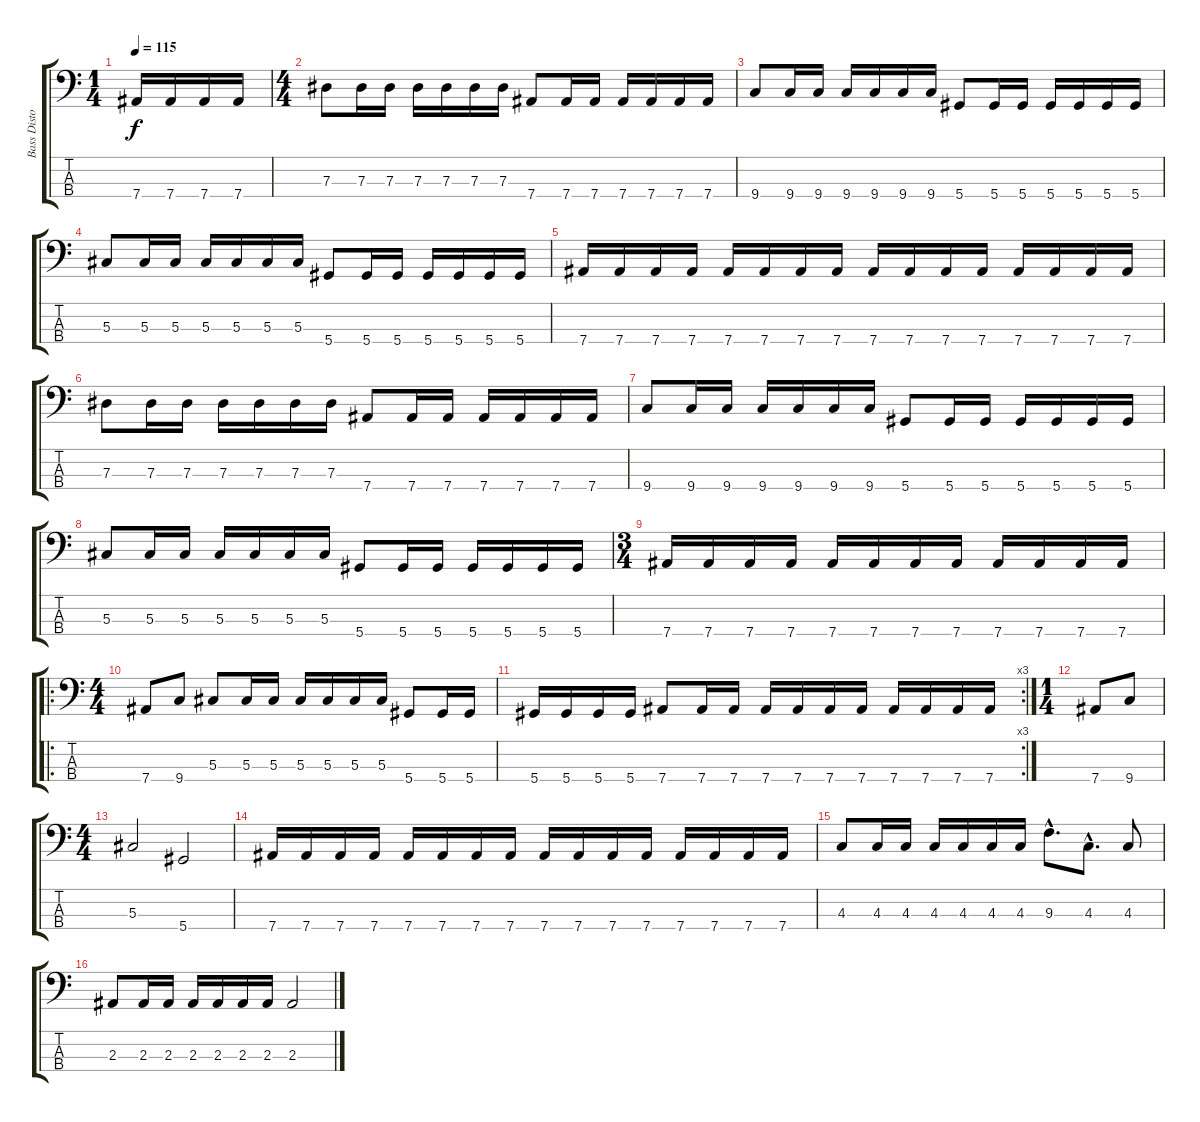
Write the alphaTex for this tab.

\track ("Bass Distortion" "Bass Disto") {instrument distortionguitar}
\staff {score tabs}
\tuning (Gb2 Db2 Ab1 Eb1) {hide}
\ts (1 4)
\tempo 115
\clef f4
\ks c
7.4.16{dy f} 7.4.16 7.4.16 7.4.16 |
\ts (4 4)
7.3.8 7.3.16 7.3.16 7.3.16 7.3.16 7.3.16 7.3.16 7.4.8 7.4.16 7.4.16 7.4.16 7.4.16 7.4.16 7.4.16 |
9.4.8 9.4.16 9.4.16 9.4.16 9.4.16 9.4.16 9.4.16 5.4.8 5.4.16 5.4.16 5.4.16 5.4.16 5.4.16 5.4.16 |
5.3.8 5.3.16 5.3.16 5.3.16 5.3.16 5.3.16 5.3.16 5.4.8 5.4.16 5.4.16 5.4.16 5.4.16 5.4.16 5.4.16 |
7.4.16 7.4.16 7.4.16 7.4.16 7.4.16 7.4.16 7.4.16 7.4.16 7.4.16 7.4.16 7.4.16 7.4.16 7.4.16 7.4.16 7.4.16 7.4.16 |
7.3.8 7.3.16 7.3.16 7.3.16 7.3.16 7.3.16 7.3.16 7.4.8 7.4.16 7.4.16 7.4.16 7.4.16 7.4.16 7.4.16 |
9.4.8 9.4.16 9.4.16 9.4.16 9.4.16 9.4.16 9.4.16 5.4.8 5.4.16 5.4.16 5.4.16 5.4.16 5.4.16 5.4.16 |
5.3.8 5.3.16 5.3.16 5.3.16 5.3.16 5.3.16 5.3.16 5.4.8 5.4.16 5.4.16 5.4.16 5.4.16 5.4.16 5.4.16 |
\ts (3 4)
7.4.16 7.4.16 7.4.16 7.4.16 7.4.16 7.4.16 7.4.16 7.4.16 7.4.16 7.4.16 7.4.16 7.4.16 |
\ro
\ts (4 4)
7.4.8 9.4.8 5.3.8 5.3.16 5.3.16 5.3.16 5.3.16 5.3.16 5.3.16 5.4.8 5.4.16 5.4.16 |
\rc 3
5.4.16 5.4.16 5.4.16 5.4.16 7.4.8 7.4.16 7.4.16 7.4.16 7.4.16 7.4.16 7.4.16 7.4.16 7.4.16 7.4.16 7.4.16 |
\ts (1 4)
7.4.8 9.4.8 |
\ts (4 4)
5.3.2 5.4.2 |
7.4.16 7.4.16 7.4.16 7.4.16 7.4.16 7.4.16 7.4.16 7.4.16 7.4.16 7.4.16 7.4.16 7.4.16 7.4.16 7.4.16 7.4.16 7.4.16 |
4.3.8 4.3.16 4.3.16 4.3.16 4.3.16 4.3.16 4.3.16 9.3{hac}.8{d} 4.3{hac}.8{d} 4.3.8 |
2.3.8 2.3.16 2.3.16 2.3.16 2.3.16 2.3.16 2.3.16 2.3.2
